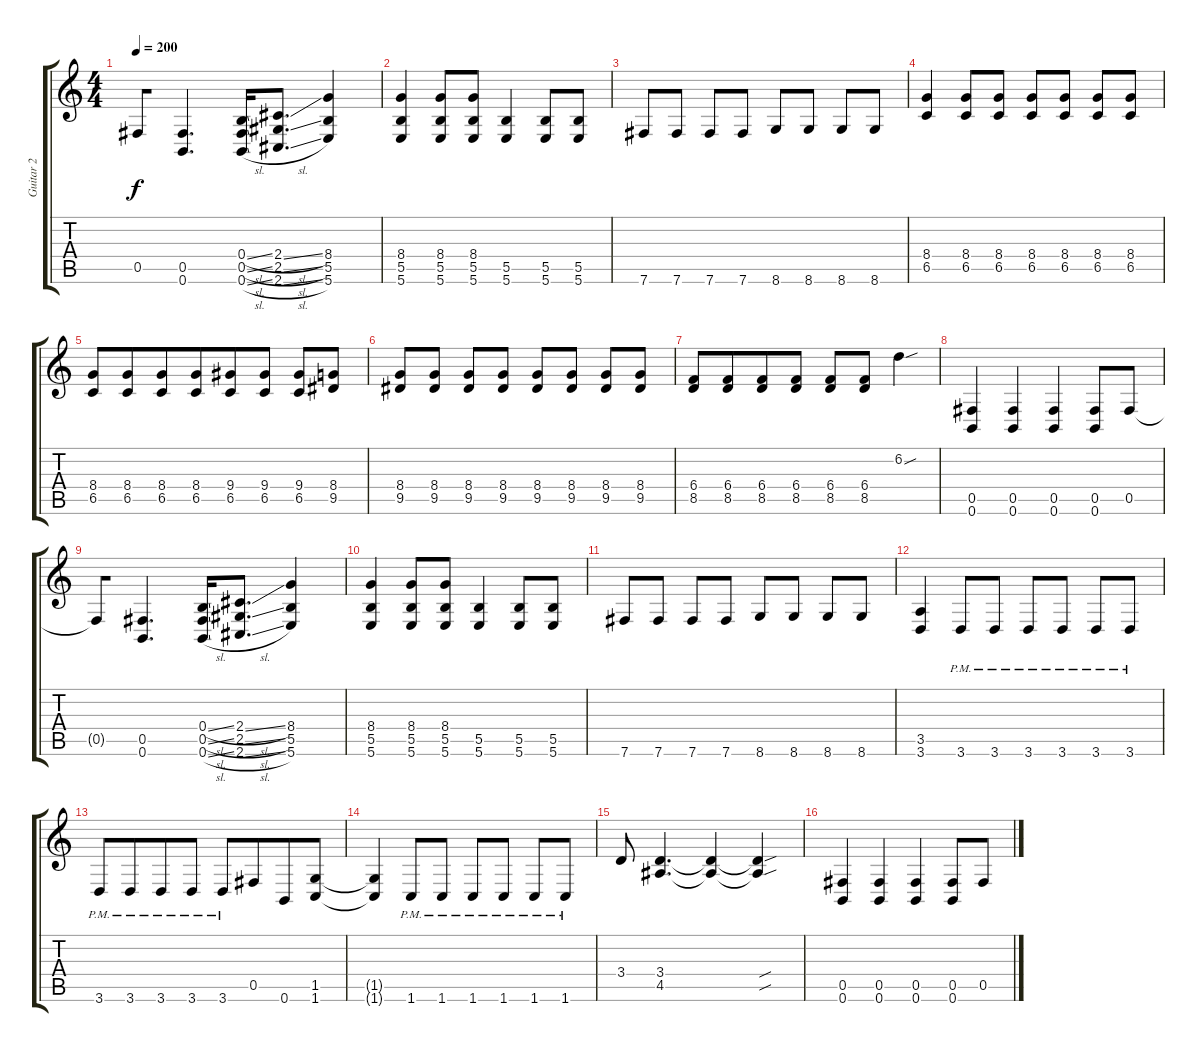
\track ("Guitar 2" "Guitar 2") {instrument distortionguitar bank 255}
\staff {score tabs}
\tuning (Db4 Ab3 E3 B2 Gb2 B1) {hide}
\ts (4 4)
\tempo 200
\clef g2
\ks c
0.5{t}.8{dy f beam merge} (0.5 0.6).4{d} (0.4{sl} 0.5{sl} 0.6{sl}).16{beam merge} (2.4{sl} 2.5{sl} 2.6{sl}).8{d} (8.4 5.5 5.6).4 |
(8.4 5.5 5.6).4 (8.4 5.5 5.6).8 (8.4 5.5 5.6).8 (5.5 5.6).4{beam merge} (5.5 5.6).8{beam merge} (5.5 5.6).8 |
7.6.8 7.6.8 7.6.8{beam merge} 7.6.8 8.6.8{beam merge} 8.6.8 8.6.8{beam merge} 8.6.8 |
(8.4 6.5).4 (8.4 6.5).8{beam merge} (8.4 6.5).8 (8.4 6.5).8 (8.4 6.5).8 (8.4 6.5).8 (8.4 6.5).8 |
(8.4 6.5).8 (8.4 6.5).8{beam merge} (8.4 6.5).8{beam merge} (8.4 6.5).8{beam merge} (9.4 6.5).8 (9.4 6.5).8 (9.4 6.5).8 (8.4 9.5).8 |
(8.4 9.5).8{beam merge} (8.4 9.5).8 (8.4 9.5).8{beam merge} (8.4 9.5).8 (8.4 9.5).8 (8.4 9.5).8 (8.4 9.5).8{beam merge} (8.4 9.5).8 |
(6.4 8.5).8 (6.4 8.5).8{beam merge} (6.4 8.5).8 (6.4 8.5).8 (6.4 8.5).8 (6.4 8.5).8 6.2{sou}.4 |
(0.5 0.6).4 (0.5 0.6).4 (0.5 0.6).4{beam merge} (0.5 0.6).8 0.5.8 |
0.5{t}.8{beam merge} (0.5 0.6).4{d} (0.4{sl} 0.5{sl} 0.6{sl}).16{beam merge} (2.4{sl} 2.5{sl} 2.6{sl}).8{d} (8.4 5.5 5.6).4 |
(8.4 5.5 5.6).4 (8.4 5.5 5.6).8 (8.4 5.5 5.6).8 (5.5 5.6).4{beam merge} (5.5 5.6).8{beam merge} (5.5 5.6).8 |
7.6.8 7.6.8 7.6.8{beam merge} 7.6.8 8.6.8{beam merge} 8.6.8 8.6.8{beam merge} 8.6.8 |
(3.5 3.6).4{beam merge} 3.6{pm}.8 3.6{pm}.8 3.6{pm}.8 3.6{pm}.8 3.6{pm}.8{beam merge} 3.6{pm}.8 |
3.6{pm}.8{beam merge} 3.6{pm}.8{beam merge} 3.6{pm}.8 3.6{pm}.8 3.6{pm}.8 0.5.8{beam merge} 0.6.8 (1.5 1.6).8 |
(1.5{t} 1.6{t}).4{beam merge} 1.6{pm}.8{beam merge} 1.6{pm}.8 1.6{pm}.8 1.6{pm}.8 1.6{pm}.8{beam merge} 1.6{pm}.8 |
3.4.8 (3.4 4.5).4{d beam merge} (3.4{t} 4.5{t}).4 (3.4{sou t} 4.5{sou t}).4 |
(0.5 0.6).4 (0.5 0.6).4 (0.5 0.6).4{beam merge} (0.5 0.6).8 0.5.8
